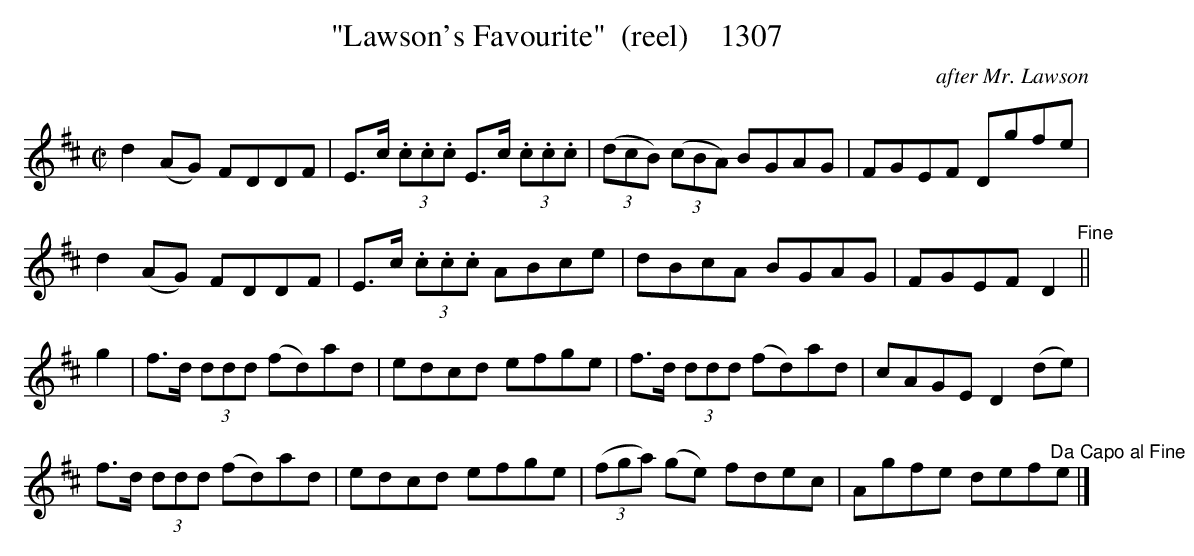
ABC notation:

X:1
T:"Lawson's Favourite"  (reel)    1307
C:after Mr. Lawson
BRENNAN July 2003 (HTTP://WWW.SOSYOURMOM.COM)
M:C|
L:1/8
K:D
d2(AG) FDDF|E3/2c/2 (3.c.c.c E3/2c/2 (3.c.c.c|(3(dcB) (3(cBA) BGAG|FGEF Dgfe|
d2(AG) FDDF|E3/2c/2 (3.c.c.c ABce|dBcA BGAG|FGEF D2"^Fine"||
g2|f3/2d/2  (3ddd (fd)ad|edcd efge|f3/2d/2  (3ddd (fd)ad|cAGE D2(de)|
f3/2d/2 (3ddd (fd)ad|edcd efge|(3(fga) (ge) fdec|Agfe def"^Da Capo al Fine"e|]
